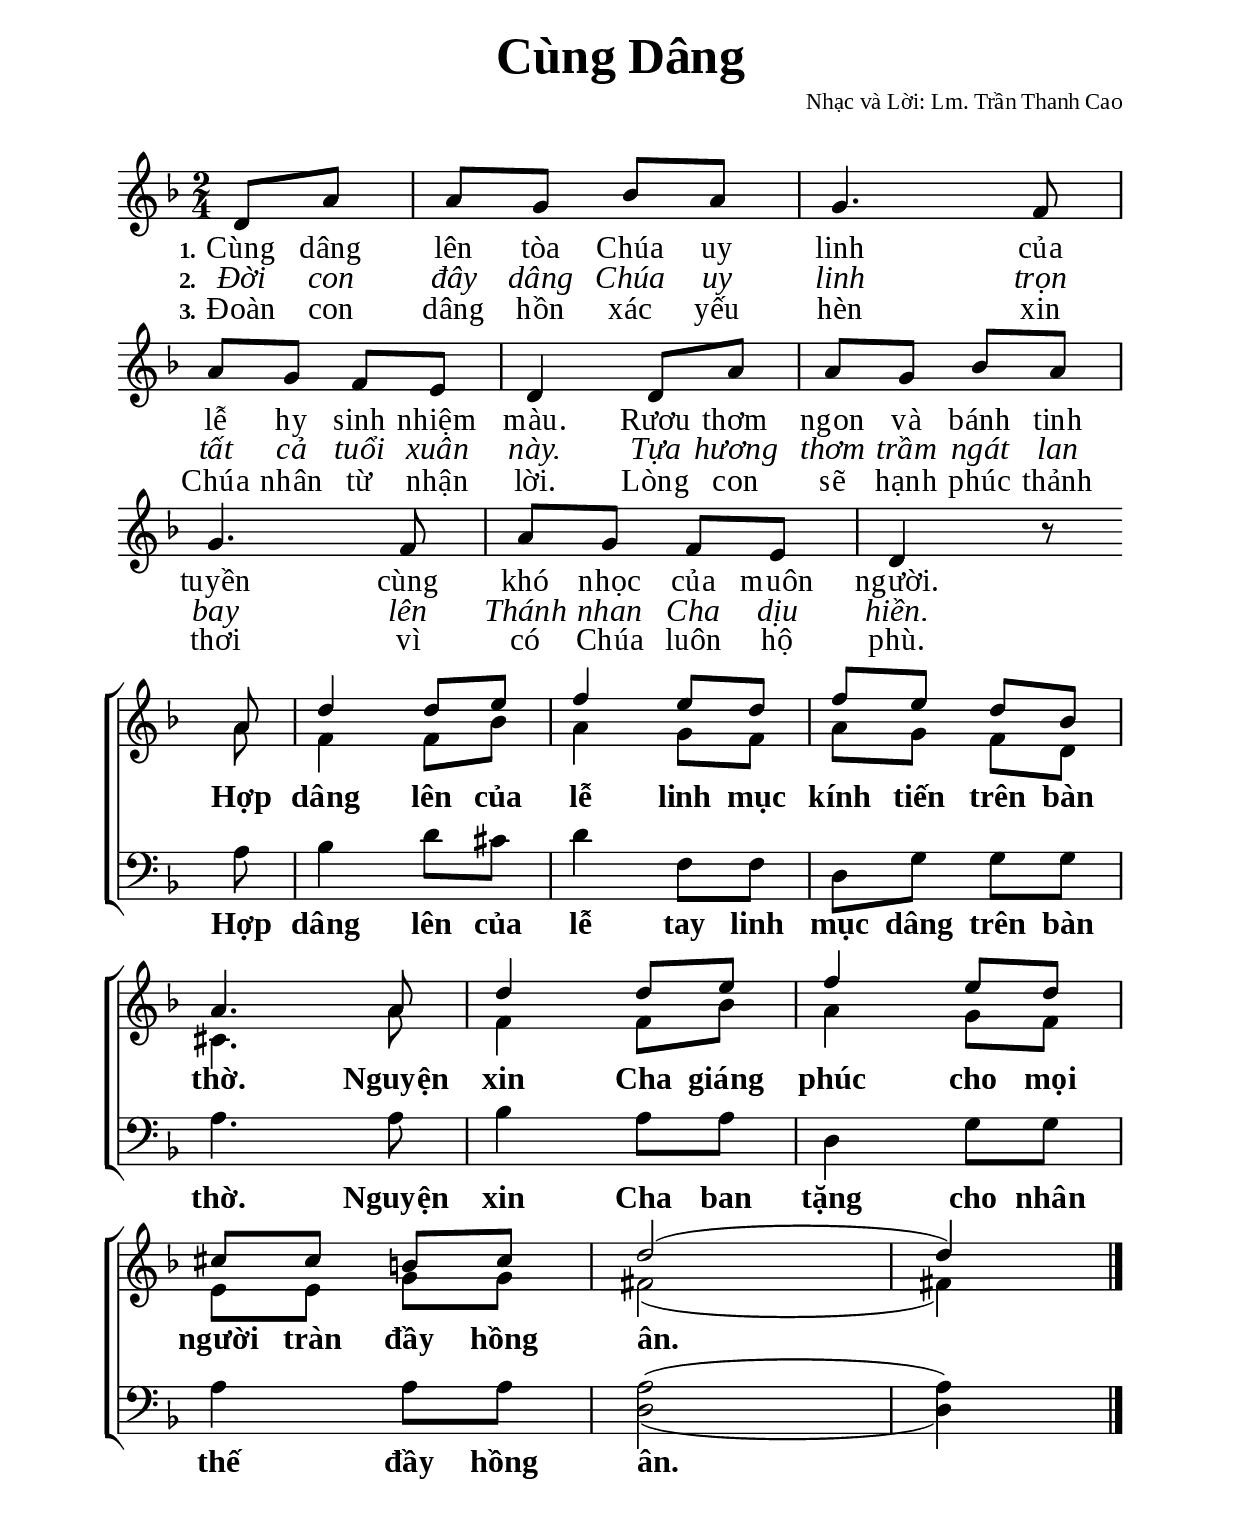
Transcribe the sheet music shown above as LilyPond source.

% Cài đặt chung
\version "2.20.0"
\include "english.ly"

\header {
  title = \markup { \fontsize #3 "Cùng Dâng" }
  composer = "Nhạc và Lời: Lm. Trần Thanh Cao"
  arranger = " "
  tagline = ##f
}

\paper {
  #(set-paper-size "a4")
  top-margin = 15\mm
  bottom-margin = 15\mm
  left-margin = 20\mm
  right-margin = 20\mm
  indent = #0
  #(define fonts
    (make-pango-font-tree
      "Liberation Serif"
      "Liberation Serif"
      "Liberation Serif"
      (/ 20 20)))
  page-count = #1
}

% Nhạc phiên khúc
nhacPhienKhuc = \relative c' {
  \partial 4 d8 a' |
  a g bf a |
  g4. f8 |
  a g f e |
  d4 d8 a' |
  a g bf a |
  g4. f8 |
  a g f e |
  d4 r8
}

% Nhạc điệp khúc
nhacDiepKhucSop = \relative c'' {
  \partial 8 a8 |
  d4 d8 e |
  f4 e8 d |
  f e d bf |
  a4. a8 |
  d4 d8 e |
  f4 e8 d |
  cs cs b! cs |
  d2 ( |
  d4) \bar "|."
}

nhacDiepKhucAlto = \relative c'' {
  \partial 8 a8 |
  f4 f8 bf |
  a4 g8 f |
  a g f d |
  cs4. a'8 |
  f4 f8 bf |
  a4 g8 f |
  e e g g |
  fs2 ( |
  fs4)
}

nhacDiepKhucBas = \relative c' {
  \partial 8 a8 |
  bf4 d8 cs |
  d4 f,8 f |
  d g g g |
  a4. a8 |
  bf4 a8 a |
  d,4 g8 g |
  a4 a8 a |
  <<
    {
      a2 ^( |
      a4)
    }
    {
      d,2 _( |
      d4)
    }
  >>
}

% Lời phiên khúc
loiPhienKhucMot = \lyricmode {
  \set stanza = #"1."
  Cùng dâng lên tòa Chúa uy linh của lễ hy sinh nhiệm màu.
  Rươu thơm ngon và bánh tinh tuyền cùng khó nhọc của muôn người.
}

loiPhienKhucHai = \lyricmode {
  \override Lyrics.LyricText.font-shape = #'italic
  \set stanza = #"2."
  Đời con đây dâng Chúa uy linh trọn tất cả tuổi xuân này.
  Tựa hương thơm trầm ngát lan bay lên Thánh nhan Cha dịu hiền.
}

loiPhienKhucBa = \lyricmode {
  \set stanza = #"3."
  Đoàn con dâng hồn xác yếu hèn xin Chúa nhân từ nhận lời.
  Lòng con sẽ hạnh phúc thảnh thơi vì có Chúa luôn hộ phù.
}

% Lời điệp khúc
loiDiepKhucSop = \lyricmode {
  Hợp dâng lên của lễ linh mục kính tiến trên bàn thờ.
  Nguyện xin Cha giáng phúc cho mọi người tràn đầy hồng ân.
}

loiDiepKhucBas = \lyricmode {
  Hợp dâng lên của lễ tay linh mục dâng trên bàn thờ.
  Nguyện xin Cha ban tặng cho nhân thế đầy hồng ân.
}

% Dàn trang
\score {
  \new ChoirStaff <<
    \new Staff = phienKhuc \with {
        \magnifyStaff #(magstep +1)
      }
      <<
      \new Voice = beSop {
        \key f \major \time 2/4 \nhacPhienKhuc
      }
    >>
    \new Lyrics \lyricsto beSop \loiPhienKhucMot
    \new Lyrics \lyricsto beSop \loiPhienKhucHai
    \new Lyrics \lyricsto beSop \loiPhienKhucBa
  >>
  \layout {
    \override Lyrics.LyricText.font-size = #+3
    \override Lyrics.LyricSpace.minimum-distance = #1.0
    \override Score.BarNumber.break-visibility = ##(#f #f #f)
  } 
}

\score {
  \new ChoirStaff <<
    \new Staff \with {
        \consists "Merge_rests_engraver"
        \magnifyStaff #(magstep +1)
      }
      <<
        \clef "treble"
        \new Voice = beSop {
          \voiceOne \key f \major \time 2/4 \nhacDiepKhucSop
        }
        \new Voice = beAlto {
          \voiceTwo \key f \major \time 2/4 \nhacDiepKhucAlto
        }
        \new Lyrics \lyricsto beSop \loiDiepKhucSop
    >>
    \new Staff \with {
        \consists "Merge_rests_engraver"
        \magnifyStaff #(magstep +1)
      }
      <<
        \clef "bass"
        \new Voice = beBas {
          \voiceTwo \key f \major \time 2/4 \nhacDiepKhucBas
        }
        \new Lyrics \lyricsto beBas \loiDiepKhucBas
    >>
  >>
  \layout {
    \override Staff.TimeSignature.transparent = ##t
    \override Lyrics.LyricText.font-series = #'bold
    \override Lyrics.LyricText.font-size = #+3
    \override Lyrics.LyricSpace.minimum-distance = #1.5
    \override Score.BarNumber.break-visibility = ##(#f #f #f)
  }
}
